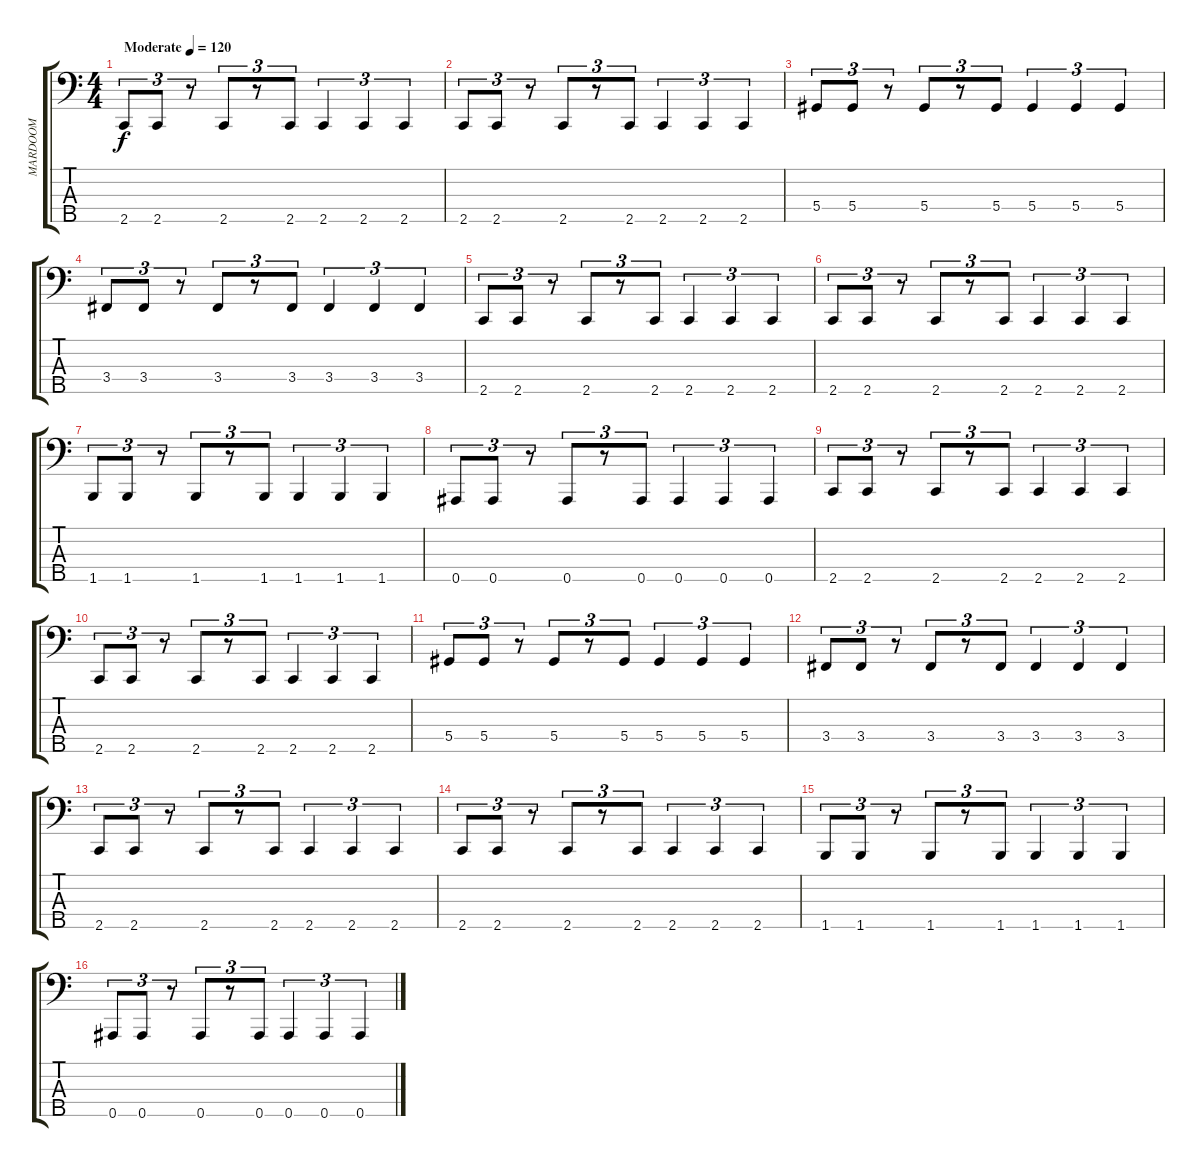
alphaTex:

\track ("MARDOOM" "MARDOOM") {instrument electricbasspick}
\staff {score tabs}
\tuning (Gb2 Db2 Ab1 Eb1 Bb0) {hide}
\ts (4 4)
\tempo (120 "Moderate")
\clef f4
\ks c
2.5.8{tu (3 2) dy f instrument electricbasspick} 2.5.8{tu (3 2)} r.8{tu (3 2)} 2.5.8{tu (3 2)} r.8{tu (3 2)} 2.5.8{tu (3 2)} 2.5.4{tu (3 2)} 2.5.4{tu (3 2)} 2.5.4{tu (3 2)} |
2.5.8{tu (3 2)} 2.5.8{tu (3 2)} r.8{tu (3 2)} 2.5.8{tu (3 2)} r.8{tu (3 2)} 2.5.8{tu (3 2)} 2.5.4{tu (3 2)} 2.5.4{tu (3 2)} 2.5.4{tu (3 2)} |
5.4.8{tu (3 2)} 5.4.8{tu (3 2)} r.8{tu (3 2)} 5.4.8{tu (3 2)} r.8{tu (3 2)} 5.4.8{tu (3 2)} 5.4.4{tu (3 2)} 5.4.4{tu (3 2)} 5.4.4{tu (3 2)} |
3.4.8{tu (3 2)} 3.4.8{tu (3 2)} r.8{tu (3 2)} 3.4.8{tu (3 2)} r.8{tu (3 2)} 3.4.8{tu (3 2)} 3.4.4{tu (3 2)} 3.4.4{tu (3 2)} 3.4.4{tu (3 2)} |
2.5.8{tu (3 2)} 2.5.8{tu (3 2)} r.8{tu (3 2)} 2.5.8{tu (3 2)} r.8{tu (3 2)} 2.5.8{tu (3 2)} 2.5.4{tu (3 2)} 2.5.4{tu (3 2)} 2.5.4{tu (3 2)} |
2.5.8{tu (3 2)} 2.5.8{tu (3 2)} r.8{tu (3 2)} 2.5.8{tu (3 2)} r.8{tu (3 2)} 2.5.8{tu (3 2)} 2.5.4{tu (3 2)} 2.5.4{tu (3 2)} 2.5.4{tu (3 2)} |
1.5.8{tu (3 2)} 1.5.8{tu (3 2)} r.8{tu (3 2)} 1.5.8{tu (3 2)} r.8{tu (3 2)} 1.5.8{tu (3 2)} 1.5.4{tu (3 2)} 1.5.4{tu (3 2)} 1.5.4{tu (3 2)} |
0.5.8{tu (3 2)} 0.5.8{tu (3 2)} r.8{tu (3 2)} 0.5.8{tu (3 2)} r.8{tu (3 2)} 0.5.8{tu (3 2)} 0.5.4{tu (3 2)} 0.5.4{tu (3 2)} 0.5.4{tu (3 2)} |
2.5.8{tu (3 2)} 2.5.8{tu (3 2)} r.8{tu (3 2)} 2.5.8{tu (3 2)} r.8{tu (3 2)} 2.5.8{tu (3 2)} 2.5.4{tu (3 2)} 2.5.4{tu (3 2)} 2.5.4{tu (3 2)} |
2.5.8{tu (3 2)} 2.5.8{tu (3 2)} r.8{tu (3 2)} 2.5.8{tu (3 2)} r.8{tu (3 2)} 2.5.8{tu (3 2)} 2.5.4{tu (3 2)} 2.5.4{tu (3 2)} 2.5.4{tu (3 2)} |
5.4.8{tu (3 2)} 5.4.8{tu (3 2)} r.8{tu (3 2)} 5.4.8{tu (3 2)} r.8{tu (3 2)} 5.4.8{tu (3 2)} 5.4.4{tu (3 2)} 5.4.4{tu (3 2)} 5.4.4{tu (3 2)} |
3.4.8{tu (3 2)} 3.4.8{tu (3 2)} r.8{tu (3 2)} 3.4.8{tu (3 2)} r.8{tu (3 2)} 3.4.8{tu (3 2)} 3.4.4{tu (3 2)} 3.4.4{tu (3 2)} 3.4.4{tu (3 2)} |
2.5.8{tu (3 2)} 2.5.8{tu (3 2)} r.8{tu (3 2)} 2.5.8{tu (3 2)} r.8{tu (3 2)} 2.5.8{tu (3 2)} 2.5.4{tu (3 2)} 2.5.4{tu (3 2)} 2.5.4{tu (3 2)} |
2.5.8{tu (3 2)} 2.5.8{tu (3 2)} r.8{tu (3 2)} 2.5.8{tu (3 2)} r.8{tu (3 2)} 2.5.8{tu (3 2)} 2.5.4{tu (3 2)} 2.5.4{tu (3 2)} 2.5.4{tu (3 2)} |
1.5.8{tu (3 2)} 1.5.8{tu (3 2)} r.8{tu (3 2)} 1.5.8{tu (3 2)} r.8{tu (3 2)} 1.5.8{tu (3 2)} 1.5.4{tu (3 2)} 1.5.4{tu (3 2)} 1.5.4{tu (3 2)} |
0.5.8{tu (3 2)} 0.5.8{tu (3 2)} r.8{tu (3 2)} 0.5.8{tu (3 2)} r.8{tu (3 2)} 0.5.8{tu (3 2)} 0.5.4{tu (3 2)} 0.5.4{tu (3 2)} 0.5.4{tu (3 2)}
